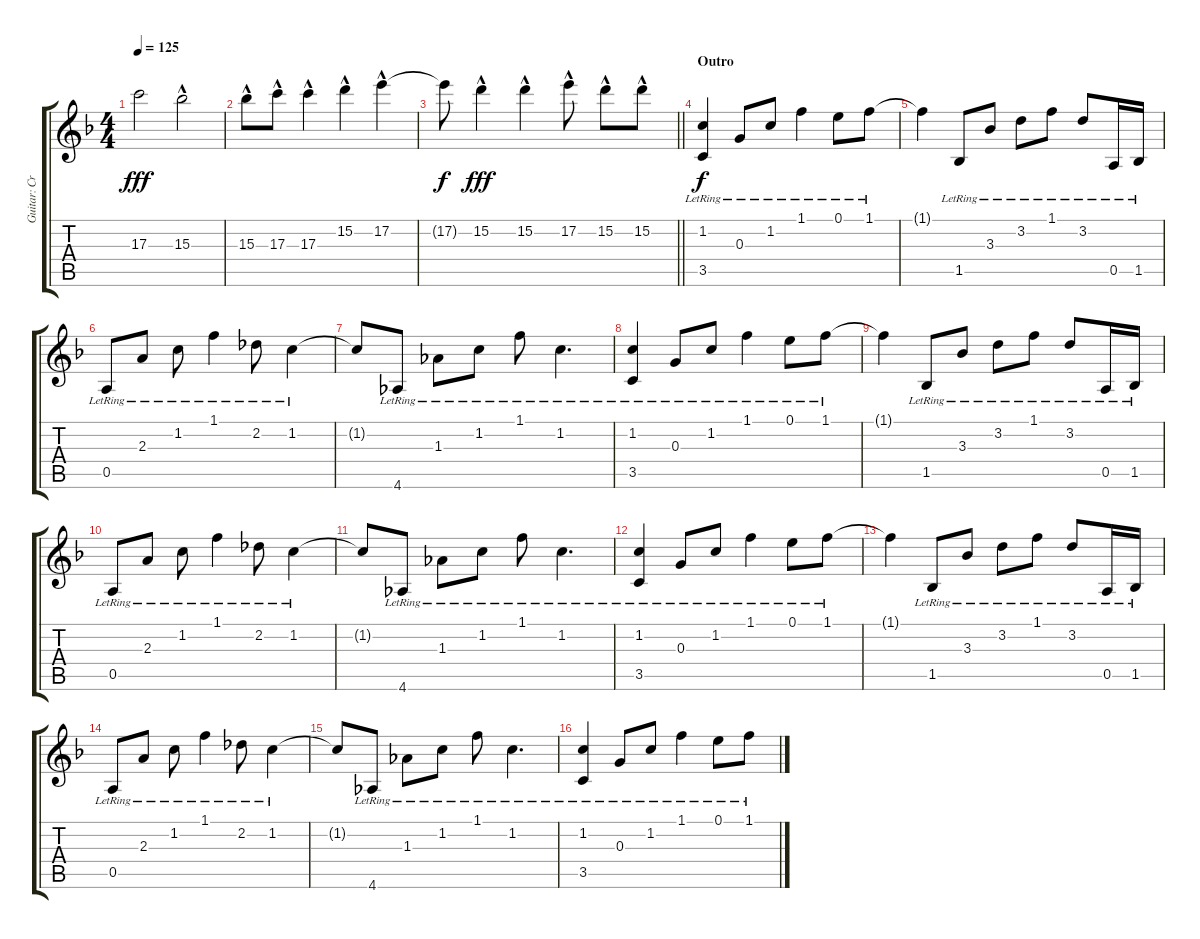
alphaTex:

\track ("Guitar: Criss" "Guitar: Cr") {instrument electricguitarclean}
\staff {score tabs}
\tuning (E4 B3 G3 D3 A2 E2) {hide}
\ts (4 4)
\tempo 125
\clef g2
\ks f
17.3.2{dy fff} 15.3{hac}.2 |
15.3{hac}.8 17.3{hac}.8 17.3{hac}.4 15.2{hac}.4 17.2{hac}.4 |
\barLineRight lightlight
17.2{t}.8{dy f} 15.2{hac}.4{dy fff} 15.2{hac}.4 17.2{hac}.8 15.2{hac}.8 15.2{hac}.8 |
\section ("" "Outro")
(1.2{lr} 3.5{lr}).4{dy f volume 13 instrument electricguitarclean} 0.3{lr}.8 1.2{lr}.8 1.1{lr}.4 0.1{lr}.8 1.1{lr}.8 |
1.1{t}.4 1.5{lr}.8 3.3{lr}.8 3.2{lr}.8 1.1{lr}.8 3.2{lr}.8 0.5{lr}.16 1.5{lr}.16 |
0.5{lr}.8 2.3{lr}.8 1.2{lr}.8 1.1{lr}.4 2.2{lr}.8 1.2{lr}.4 |
1.2{t}.8 4.6{lr}.8 1.3{lr}.8 1.2{lr}.8 1.1{lr}.8 1.2{lr}.4{d} |
(1.2{lr} 3.5{lr}).4 0.3{lr}.8 1.2{lr}.8 1.1{lr}.4 0.1{lr}.8 1.1{lr}.8 |
1.1{t}.4 1.5{lr}.8 3.3{lr}.8 3.2{lr}.8 1.1{lr}.8 3.2{lr}.8 0.5{lr}.16 1.5{lr}.16 |
0.5{lr}.8 2.3{lr}.8 1.2{lr}.8 1.1{lr}.4 2.2{lr}.8 1.2{lr}.4 |
1.2{t}.8 4.6{lr}.8 1.3{lr}.8 1.2{lr}.8 1.1{lr}.8 1.2{lr}.4{d} |
(1.2{lr} 3.5{lr}).4 0.3{lr}.8 1.2{lr}.8 1.1{lr}.4 0.1{lr}.8 1.1{lr}.8 |
1.1{t}.4 1.5{lr}.8 3.3{lr}.8 3.2{lr}.8 1.1{lr}.8 3.2{lr}.8 0.5{lr}.16 1.5{lr}.16 |
0.5{lr}.8 2.3{lr}.8 1.2{lr}.8 1.1{lr}.4 2.2{lr}.8 1.2{lr}.4 |
1.2{t}.8 4.6{lr}.8 1.3{lr}.8 1.2{lr}.8 1.1{lr}.8 1.2{lr}.4{d} |
(1.2{lr} 3.5{lr}).4 0.3{lr}.8 1.2{lr}.8 1.1{lr}.4 0.1{lr}.8 1.1{lr}.8
